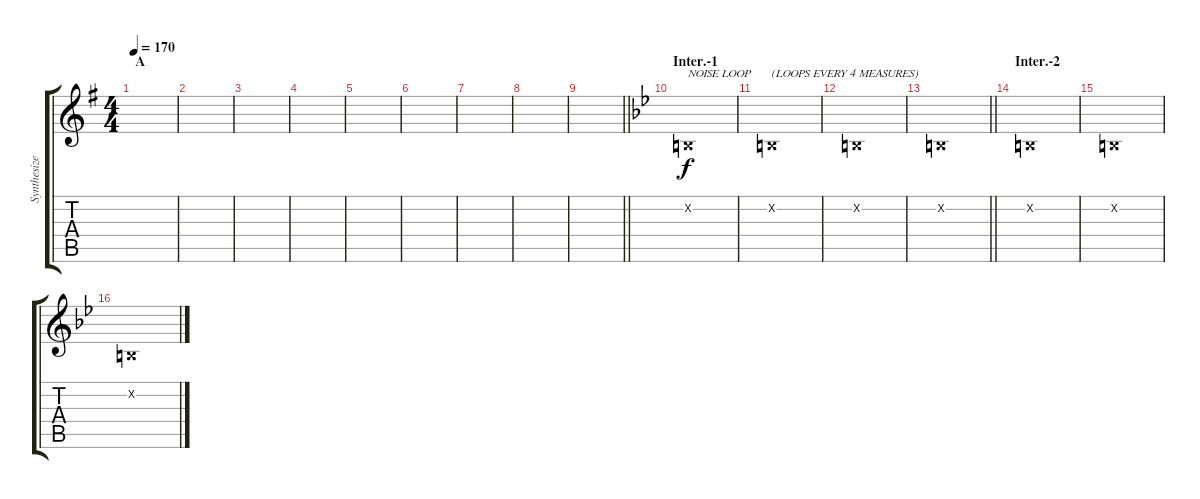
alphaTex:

\track ("Synthesizer A" "Synthesize") {instrument stringensemble1}
\staff {score tabs}
\tuning (E4 B3 G3 D3 A2 E2) {hide}
\ts (4 4)
\section ("" "A")
\tempo 170
\clef g2
\ks g
|
|
|
|
|
|
|
|
\barLineRight lightlight
|
\section ("" "Inter.-1")
\ks bb
0.2{x}.1{txt "NOISE LOOP"} |
0.2{x}.1{txt "(LOOPS EVERY 4 MEASURES)"} |
0.2{x}.1 |
\barLineRight lightlight
0.2{x}.1 |
\section ("" "Inter.-2")
0.2{x}.1 |
0.2{x}.1 |
0.2{x}.1
